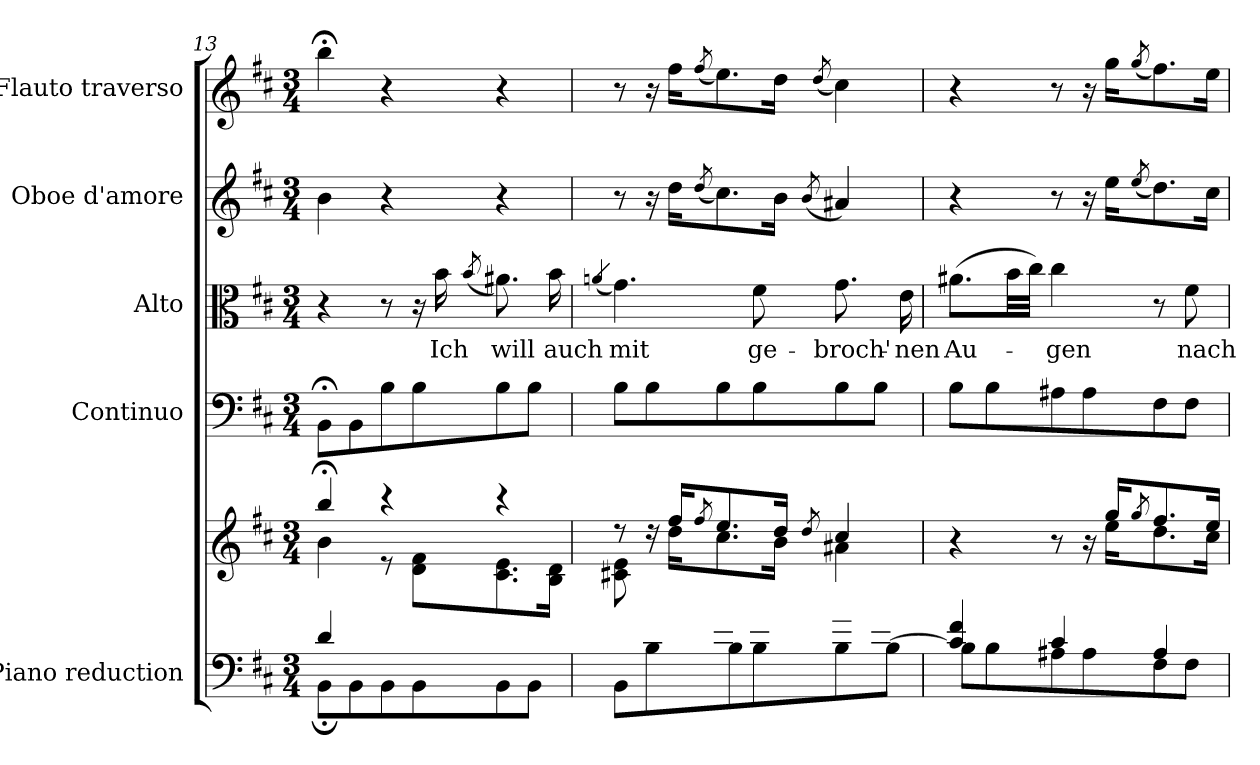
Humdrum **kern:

**kern	**kern	**kern	**kern	**text	**kern	**dynam	**kern	**dynam
*part5	*part5	*part4	*part3	*part3	*part2	*part2	*part1	*part1
*staff6	*staff5	*staff4	*staff3	*staff3	*staff2	*staff2	*staff1	*staff1
*I"Piano reduction	*	*I"Continuo	*I"Alto	*	*I"Oboe d'amore	*	*I"Flauto traverso	*
*I'Pno	*	*	*	*	*I'Ob	*	*I'Fl	*
*clefF4	*clefG2	*clefF4	*clefC3	*	*clefG2	*	*clefG2	*
*k[f#c#]	*k[f#c#]	*k[f#c#]	*k[f#c#]	*	*k[f#c#]	*	*k[f#c#]	*
*M3/4	*M3/4	*M3/4	*M3/4	*	*M3/4	*	*M3/4	*
=13	=13	=13	=13	=13	=13	=13	=13	=13
*^	*^	*	*	*	*	*	*	*
4d/	8BB;\L	4bb;</	4b\	8BB;\L	4r	.	4b\	.	4bb;<\	.
.	8BB\	.	.	8BB\	.	.	.	.	.	.
4ryy	8BB\	4r	8r	8B\	8r	.	4r	.	4r	.
.	8BB\	.	8d\ 8f#\L	8B\	16r	.	.	.	.	.
!	!	!	!	!	!	!LO:LY:b	!	!	!	!
.	.	.	.	.	16b\	Ich	.	.	.	.
.	.	.	.	.	(<8qb/	.	.	.	.	.
!	!	!	!	!	!	!LO:LY:b	!	!	!	!
4ryy	8BB\	4r	8.c#\ 8.e\	8B\	8.a#X\)	will	4r	.	4r	.
.	8BB\J	.	.	8B\J	.	.	.	.	.	.
!	!	!	!	!	!	!LO:LY:b	!	!	!	!
.	.	.	16B\ 16d\Jk	.	16b\	auch	.	.	.	.
*	*	*v	*v	*	*	*	*	*	*	*
=14	=14	=14	=14	=14	=14	=14	=14	=14	=14
.	.	.	.	(<4qan/	.	.	.	.	.
*	*	*^	*	*	*	*	*	*	*
*	*	*	*^	*	*	*	*	*	*	*
!	!	!	!	!	!	!	!LO:LY:b	!	!	!	!
8ryy	8BB\L	8rdd	8ryy	8c#X\ 8e\L	8B\L	4.g\)	mit	8r	.	8r	.
8B/ 8d/	8B\	16rdd	16ryy	2ryy	8B\	.	.	16r	.	16r	.
!	!	!	!	!	!	!	!	!	!LO:DY:b	!	!LO:DY:b
.	.	16ff#/KL	16dd\KL	.	.	.	.	16dd\KL	other-dynamics	16ff#\KL	other-dynamics
.	.	8qff#/	.	.	.	.	.	(<8qdd/	.	(<8qff#/	.
8c#/ 8e/	8B\	8.ee/	8.cc#\	.	8B\	.	.	8.cc#\)	.	8.ee\)	.
!	!	!	!	!	!	!	!LO:LY:b	!	!	!	!
8d/ 8f#/	8B\	.	.	.	8B\	8f#\	ge-	.	.	.	.
.	.	16dd/Jk	16b\Jk	.	.	.	.	16b\Jk	.	16dd\Jk	.
.	.	8qdd/	.	.	.	.	.	(<8qb/	.	(<8qdd/	.
!	!	!	!	!	!	!	!LO:LY:b	!	!	!	!
8e/ 8g/	8B\	4cc#/	4a#X\	.	8B\	8.g\	-broch'-	4a#X/)	.	4cc#\)	.
[8c#/ 8e/J	8B\J	.	.	8ryy	8B\J	.	.	.	.	.	.
!	!	!	!	!	!	!	!LO:LY:b	!	!	!	!
.	.	.	.	.	.	16e\	-nen	.	.	.	.
*	*	*	*v	*v	*	*	*	*	*	*	*
!!LO:LB:g=z
=15	=15	=15	=15	=15	=15	=15	=15	=15	=15	=15
!	!	!	!	!	!	!LO:LY:b	!	!	!	!
4c#/] 4f#/	8B\L	4r	4ryy	8B\L	(>8.a#X\L	Au-	4r	.	4r	.
.	8B\	.	.	8B\	.	.	.	.	.	.
.	.	.	.	.	32b\LL	.	.	.	.	.
.	.	.	.	.	32cc#\JJJ)	.	.	.	.	.
!	!	!	!	!	!	!LO:LY:b	!	!	!	!
4c#/	8A#X\	8r	8ryy	8A#X\	4cc#\	-gen	8r	.	8r	.
.	8A#\	16r	16ryy	8A#\	.	.	16r	.	16r	.
.	.	16gg/KL	16ee\KL	.	.	.	16ee\KL	.	16gg\KL	.
.	.	8qgg/	.	.	.	.	(<8qee/	.	(<8qgg/	.
4A#/	8F#\	8.ff#/	8.dd\	8F#\	8r	.	8.dd\)	.	8.ff#\)	.
!	!	!	!	!	!	!LO:LY:b	!	!	!	!
.	8F#\J	.	.	8F#\J	8f#\	nach	.	.	.	.
.	.	16ee/Jk	16cc#\Jk	.	.	.	16cc#\Jk	.	16ee\Jk	.
*v	*v	*	*	*	*	*	*	*	*	*
*	*v	*v	*	*	*	*	*	*	*
=	=	=	=	=	=	=	=	=
*-	*-	*-	*-	*-	*-	*-	*-	*-
